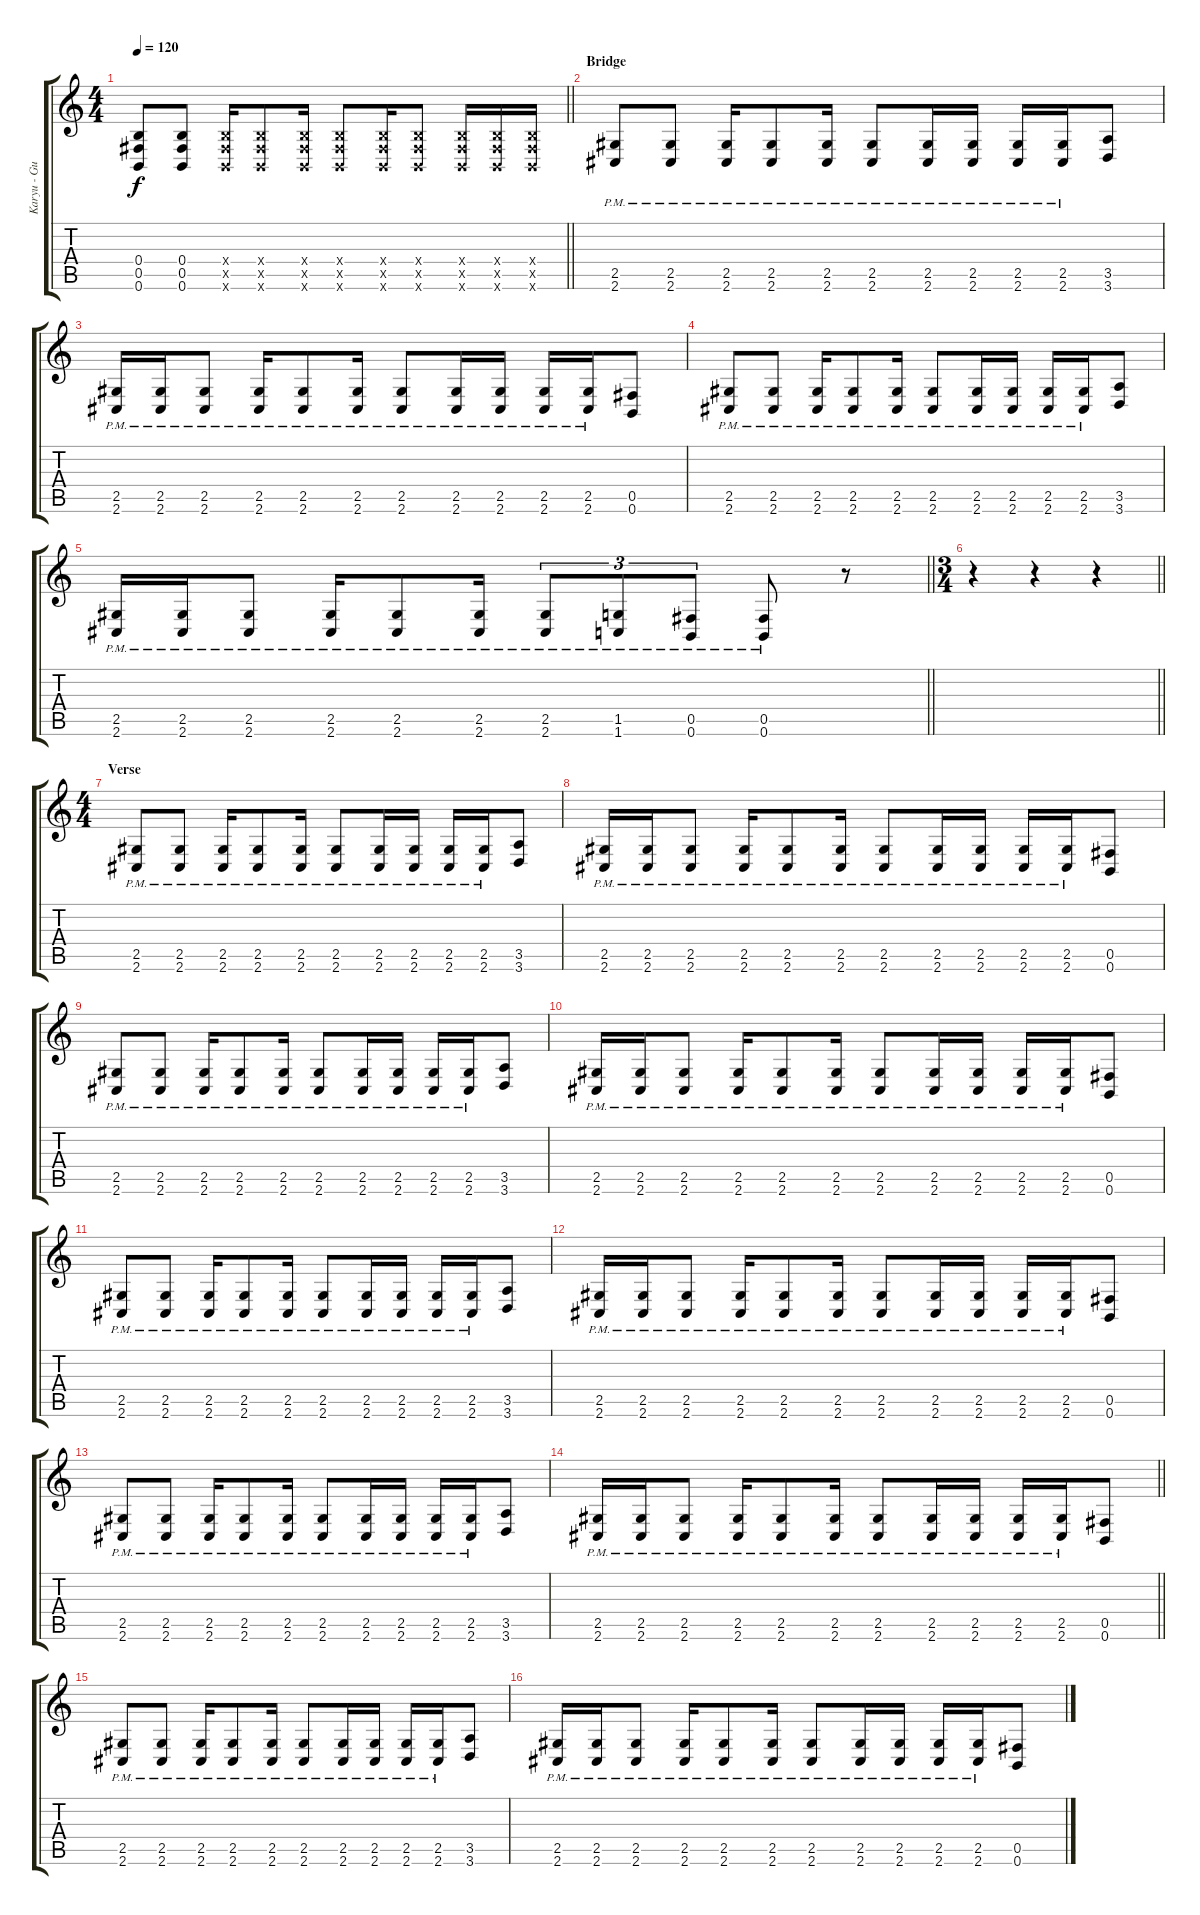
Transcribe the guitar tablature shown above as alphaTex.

\track ("Karyu - Guitar 2" "Karyu - Gu") {instrument distortionguitar}
\staff {score tabs}
\tuning (Db4 Ab3 E3 B2 Gb2 B1) {hide}
\ts (4 4)
\tempo 120
\clef g2
\barLineRight lightlight
\ks c
(0.4 0.5 0.6).8{dy f} (0.4 0.5 0.6).8 (0.4{x} 0.5{x} 0.6{x}).16 (0.4{x} 0.5{x} 0.6{x}).8 (0.4{x} 0.5{x} 0.6{x}).16 (0.4{x} 0.5{x} 0.6{x}).8 (0.4{x} 0.5{x} 0.6{x}).16 (0.4{x} 0.5{x} 0.6{x}).8 (0.4{x} 0.5{x} 0.6{x}).16 (0.4{x} 0.5{x} 0.6{x}).16 (0.4{x} 0.5{x} 0.6{x}).16 |
\section ("" "Bridge")
(2.5{pm} 2.6{pm}).8 (2.5{pm} 2.6{pm}).8 (2.5{pm} 2.6{pm}).16 (2.5{pm} 2.6{pm}).8 (2.5{pm} 2.6{pm}).16 (2.5{pm} 2.6{pm}).8 (2.5{pm} 2.6{pm}).16 (2.5{pm} 2.6{pm}).16 (2.5{pm} 2.6{pm}).16 (2.5{pm} 2.6{pm}).16 (3.5 3.6).8 |
(2.5{pm} 2.6{pm}).16 (2.5{pm} 2.6{pm}).16 (2.5{pm} 2.6{pm}).8 (2.5{pm} 2.6{pm}).16 (2.5{pm} 2.6{pm}).8 (2.5{pm} 2.6{pm}).16 (2.5{pm} 2.6{pm}).8 (2.5{pm} 2.6{pm}).16 (2.5{pm} 2.6{pm}).16 (2.5{pm} 2.6{pm}).16 (2.5{pm} 2.6{pm}).16 (0.5 0.6).8 |
(2.5{pm} 2.6{pm}).8 (2.5{pm} 2.6{pm}).8 (2.5{pm} 2.6{pm}).16 (2.5{pm} 2.6{pm}).8 (2.5{pm} 2.6{pm}).16 (2.5{pm} 2.6{pm}).8 (2.5{pm} 2.6{pm}).16 (2.5{pm} 2.6{pm}).16 (2.5{pm} 2.6{pm}).16 (2.5{pm} 2.6{pm}).16 (3.5 3.6).8 |
\barLineRight lightlight
(2.5{pm} 2.6{pm}).16 (2.5{pm} 2.6{pm}).16 (2.5{pm} 2.6{pm}).8 (2.5{pm} 2.6{pm}).16 (2.5{pm} 2.6{pm}).8 (2.5{pm} 2.6{pm}).16 (2.5{pm} 2.6{pm}).8{tu (3 2)} (1.5{pm} 1.6{pm}).8{tu (3 2)} (0.5{pm} 0.6{pm}).8{tu (3 2)} (0.5{pm} 0.6{pm}).8 r.8 |
\ts (3 4)
\barLineRight lightlight
r.4 r.4 r.4 |
\ts (4 4)
\section ("" "Verse")
(2.5{pm} 2.6{pm}).8 (2.5{pm} 2.6{pm}).8 (2.5{pm} 2.6{pm}).16 (2.5{pm} 2.6{pm}).8 (2.5{pm} 2.6{pm}).16 (2.5{pm} 2.6{pm}).8 (2.5{pm} 2.6{pm}).16 (2.5{pm} 2.6{pm}).16 (2.5{pm} 2.6{pm}).16 (2.5{pm} 2.6{pm}).16 (3.5 3.6).8 |
(2.5{pm} 2.6{pm}).16 (2.5{pm} 2.6{pm}).16 (2.5{pm} 2.6{pm}).8 (2.5{pm} 2.6{pm}).16 (2.5{pm} 2.6{pm}).8 (2.5{pm} 2.6{pm}).16 (2.5{pm} 2.6{pm}).8 (2.5{pm} 2.6{pm}).16 (2.5{pm} 2.6{pm}).16 (2.5{pm} 2.6{pm}).16 (2.5{pm} 2.6{pm}).16 (0.5 0.6).8 |
(2.5{pm} 2.6{pm}).8 (2.5{pm} 2.6{pm}).8 (2.5{pm} 2.6{pm}).16 (2.5{pm} 2.6{pm}).8 (2.5{pm} 2.6{pm}).16 (2.5{pm} 2.6{pm}).8 (2.5{pm} 2.6{pm}).16 (2.5{pm} 2.6{pm}).16 (2.5{pm} 2.6{pm}).16 (2.5{pm} 2.6{pm}).16 (3.5 3.6).8 |
(2.5{pm} 2.6{pm}).16 (2.5{pm} 2.6{pm}).16 (2.5{pm} 2.6{pm}).8 (2.5{pm} 2.6{pm}).16 (2.5{pm} 2.6{pm}).8 (2.5{pm} 2.6{pm}).16 (2.5{pm} 2.6{pm}).8 (2.5{pm} 2.6{pm}).16 (2.5{pm} 2.6{pm}).16 (2.5{pm} 2.6{pm}).16 (2.5{pm} 2.6{pm}).16 (0.5 0.6).8 |
(2.5{pm} 2.6{pm}).8 (2.5{pm} 2.6{pm}).8 (2.5{pm} 2.6{pm}).16 (2.5{pm} 2.6{pm}).8 (2.5{pm} 2.6{pm}).16 (2.5{pm} 2.6{pm}).8 (2.5{pm} 2.6{pm}).16 (2.5{pm} 2.6{pm}).16 (2.5{pm} 2.6{pm}).16 (2.5{pm} 2.6{pm}).16 (3.5 3.6).8 |
(2.5{pm} 2.6{pm}).16 (2.5{pm} 2.6{pm}).16 (2.5{pm} 2.6{pm}).8 (2.5{pm} 2.6{pm}).16 (2.5{pm} 2.6{pm}).8 (2.5{pm} 2.6{pm}).16 (2.5{pm} 2.6{pm}).8 (2.5{pm} 2.6{pm}).16 (2.5{pm} 2.6{pm}).16 (2.5{pm} 2.6{pm}).16 (2.5{pm} 2.6{pm}).16 (0.5 0.6).8 |
(2.5{pm} 2.6{pm}).8 (2.5{pm} 2.6{pm}).8 (2.5{pm} 2.6{pm}).16 (2.5{pm} 2.6{pm}).8 (2.5{pm} 2.6{pm}).16 (2.5{pm} 2.6{pm}).8 (2.5{pm} 2.6{pm}).16 (2.5{pm} 2.6{pm}).16 (2.5{pm} 2.6{pm}).16 (2.5{pm} 2.6{pm}).16 (3.5 3.6).8 |
\barLineRight lightlight
(2.5{pm} 2.6{pm}).16 (2.5{pm} 2.6{pm}).16 (2.5{pm} 2.6{pm}).8 (2.5{pm} 2.6{pm}).16 (2.5{pm} 2.6{pm}).8 (2.5{pm} 2.6{pm}).16 (2.5{pm} 2.6{pm}).8 (2.5{pm} 2.6{pm}).16 (2.5{pm} 2.6{pm}).16 (2.5{pm} 2.6{pm}).16 (2.5{pm} 2.6{pm}).16 (0.5 0.6).8 |
\section ("" "")
(2.5{pm} 2.6{pm}).8 (2.5{pm} 2.6{pm}).8 (2.5{pm} 2.6{pm}).16 (2.5{pm} 2.6{pm}).8 (2.5{pm} 2.6{pm}).16 (2.5{pm} 2.6{pm}).8 (2.5{pm} 2.6{pm}).16 (2.5{pm} 2.6{pm}).16 (2.5{pm} 2.6{pm}).16 (2.5{pm} 2.6{pm}).16 (3.5 3.6).8 |
(2.5{pm} 2.6{pm}).16 (2.5{pm} 2.6{pm}).16 (2.5{pm} 2.6{pm}).8 (2.5{pm} 2.6{pm}).16 (2.5{pm} 2.6{pm}).8 (2.5{pm} 2.6{pm}).16 (2.5{pm} 2.6{pm}).8 (2.5{pm} 2.6{pm}).16 (2.5{pm} 2.6{pm}).16 (2.5{pm} 2.6{pm}).16 (2.5{pm} 2.6{pm}).16 (0.5 0.6).8
